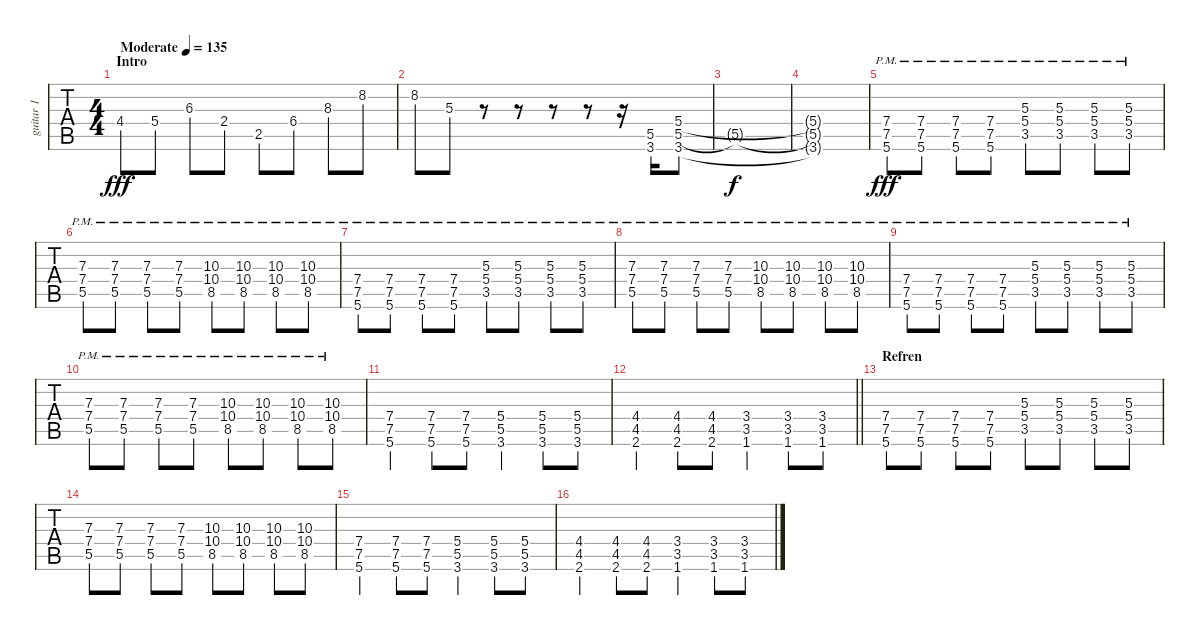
\track ("guitar 1" "guitar 1") {instrument distortionguitar}
\staff {tabs}
\tuning (E4 B3 G3 D3 A2 E2) {hide}
\ts (4 4)
\section ("" "Intro")
\tempo (135 "Moderate")
\clef g2
\ks c
4.4.8{dy fff volume 8 instrument birdtweet} 5.4.8 6.3.8 2.4.8 2.5.8 6.4.8 8.3.8 8.2.8 |
8.2.8 5.3.8 r.8 r.8 r.8 r.8 r.16 (5.5 3.6).16{instrument distortionguitar} (5.4 5.5 3.6).8 |
5.5{t}.1{dy f} |
(5.4{t} 5.5{t} 3.6{t}).1 |
(7.4{pm} 7.5{pm} 5.6{pm}).8{dy fff} (7.4{pm} 7.5{pm} 5.6{pm}).8 (7.4{pm} 7.5{pm} 5.6{pm}).8 (7.4{pm} 7.5{pm} 5.6{pm}).8 (5.3{pm} 5.4{pm} 3.5{pm}).8 (5.3{pm} 5.4{pm} 3.5{pm}).8 (5.3{pm} 5.4{pm} 3.5{pm}).8 (5.3{pm} 5.4{pm} 3.5{pm}).8 |
(7.3{pm} 7.4{pm} 5.5{pm}).8 (7.3{pm} 7.4{pm} 5.5{pm}).8 (7.3{pm} 7.4{pm} 5.5{pm}).8 (7.3{pm} 7.4{pm} 5.5{pm}).8 (10.3{pm} 10.4{pm} 8.5{pm}).8 (10.3{pm} 10.4{pm} 8.5{pm}).8 (10.3{pm} 10.4{pm} 8.5{pm}).8 (10.3{pm} 10.4{pm} 8.5{pm}).8 |
(7.4{pm} 7.5{pm} 5.6{pm}).8 (7.4{pm} 7.5{pm} 5.6{pm}).8 (7.4{pm} 7.5{pm} 5.6{pm}).8 (7.4{pm} 7.5{pm} 5.6{pm}).8 (5.3{pm} 5.4{pm} 3.5{pm}).8 (5.3{pm} 5.4{pm} 3.5{pm}).8 (5.3{pm} 5.4{pm} 3.5{pm}).8 (5.3{pm} 5.4{pm} 3.5{pm}).8 |
(7.3{pm} 7.4{pm} 5.5{pm}).8 (7.3{pm} 7.4{pm} 5.5{pm}).8 (7.3{pm} 7.4{pm} 5.5{pm}).8 (7.3{pm} 7.4{pm} 5.5{pm}).8 (10.3{pm} 10.4{pm} 8.5{pm}).8 (10.3{pm} 10.4{pm} 8.5{pm}).8 (10.3{pm} 10.4{pm} 8.5{pm}).8 (10.3{pm} 10.4{pm} 8.5{pm}).8 |
(7.4{pm} 7.5{pm} 5.6{pm}).8 (7.4{pm} 7.5{pm} 5.6{pm}).8 (7.4{pm} 7.5{pm} 5.6{pm}).8 (7.4{pm} 7.5{pm} 5.6{pm}).8 (5.3{pm} 5.4{pm} 3.5{pm}).8 (5.3{pm} 5.4{pm} 3.5{pm}).8 (5.3{pm} 5.4{pm} 3.5{pm}).8 (5.3{pm} 5.4{pm} 3.5{pm}).8 |
(7.3{pm} 7.4{pm} 5.5{pm}).8 (7.3{pm} 7.4{pm} 5.5{pm}).8 (7.3{pm} 7.4{pm} 5.5{pm}).8 (7.3{pm} 7.4{pm} 5.5{pm}).8 (10.3{pm} 10.4{pm} 8.5{pm}).8 (10.3{pm} 10.4{pm} 8.5{pm}).8 (10.3{pm} 10.4{pm} 8.5{pm}).8 (10.3{pm} 10.4{pm} 8.5{pm}).8 |
(7.4 7.5 5.6).4 (7.4 7.5 5.6).8 (7.4 7.5 5.6).8 (5.4 5.5 3.6).4 (5.4 5.5 3.6).8 (5.4 5.5 3.6).8 |
\barLineRight lightlight
(4.4 4.5 2.6).4 (4.4 4.5 2.6).8 (4.4 4.5 2.6).8 (3.4 3.5 1.6).4 (3.4 3.5 1.6).8 (3.4 3.5 1.6).8 |
\section ("" "Refren")
(7.4 7.5 5.6).8 (7.4 7.5 5.6).8 (7.4 7.5 5.6).8 (7.4 7.5 5.6).8 (5.3 5.4 3.5).8 (5.3 5.4 3.5).8 (5.3 5.4 3.5).8 (5.3 5.4 3.5).8 |
(7.3 7.4 5.5).8 (7.3 7.4 5.5).8 (7.3 7.4 5.5).8 (7.3 7.4 5.5).8 (10.3 10.4 8.5).8 (10.3 10.4 8.5).8 (10.3 10.4 8.5).8 (10.3 10.4 8.5).8 |
(7.4 7.5 5.6).4 (7.4 7.5 5.6).8 (7.4 7.5 5.6).8 (5.4 5.5 3.6).4 (5.4 5.5 3.6).8 (5.4 5.5 3.6).8 |
(4.4 4.5 2.6).4 (4.4 4.5 2.6).8 (4.4 4.5 2.6).8 (3.4 3.5 1.6).4 (3.4 3.5 1.6).8 (3.4 3.5 1.6).8
